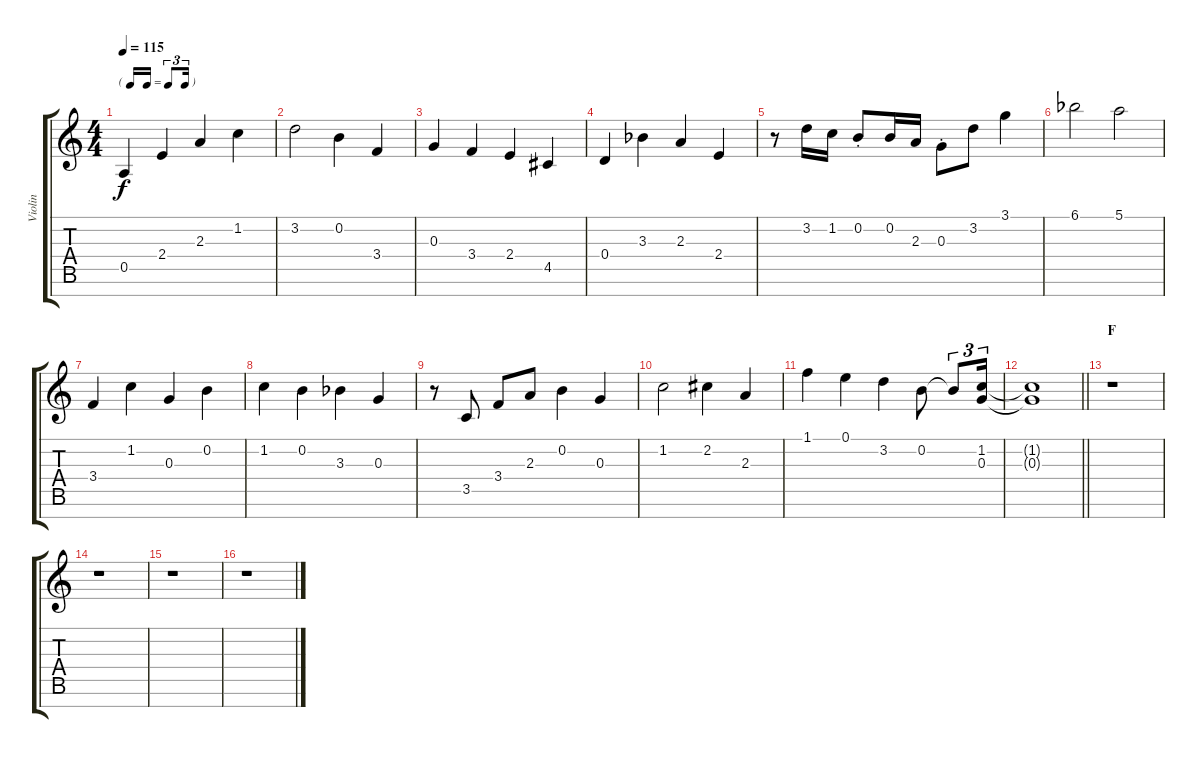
\track ("Violin" "Violin") {instrument violin}
\staff {score tabs}
\tuning (E5 B4 G4 D4 A3 E3 B2) {hide}
\ts (4 4)
\tf triplet16th
\tempo 115
\clef g2
\ks c
0.5.4{dy f} 2.4.4 2.3.4 1.2.4 |
3.2.2 0.2.4 3.4.4 |
0.3.4 3.4.4 2.4.4 4.5.4 |
0.4.4 3.3{acc b}.4 2.3.4 2.4.4 |
r.8 3.2.16 1.2.16 0.2{st}.8 0.2.16 2.3.16 0.3{st}.8 3.2.8 3.1.4 |
6.1{acc b}.2 5.1.2 |
3.4.4 1.2.4 0.3.4 0.2.4 |
1.2.4 0.2.4 3.3{acc b}.4 0.3.4 |
r.8 3.5.8 3.4.8 2.3.8 0.2.4 0.3.4 |
1.2.2 2.2.4 2.3.4 |
1.1.4 0.1.4 3.2.4 0.2.8 0.2{t}.8{tu (3 2)} (1.2 0.3).16{tu (3 2)} |
\barLineRight lightlight
(1.2{t} 0.3{t}).1 |
\section ("" "F")
r.1 |
r.1 |
r.1 |
r.1
